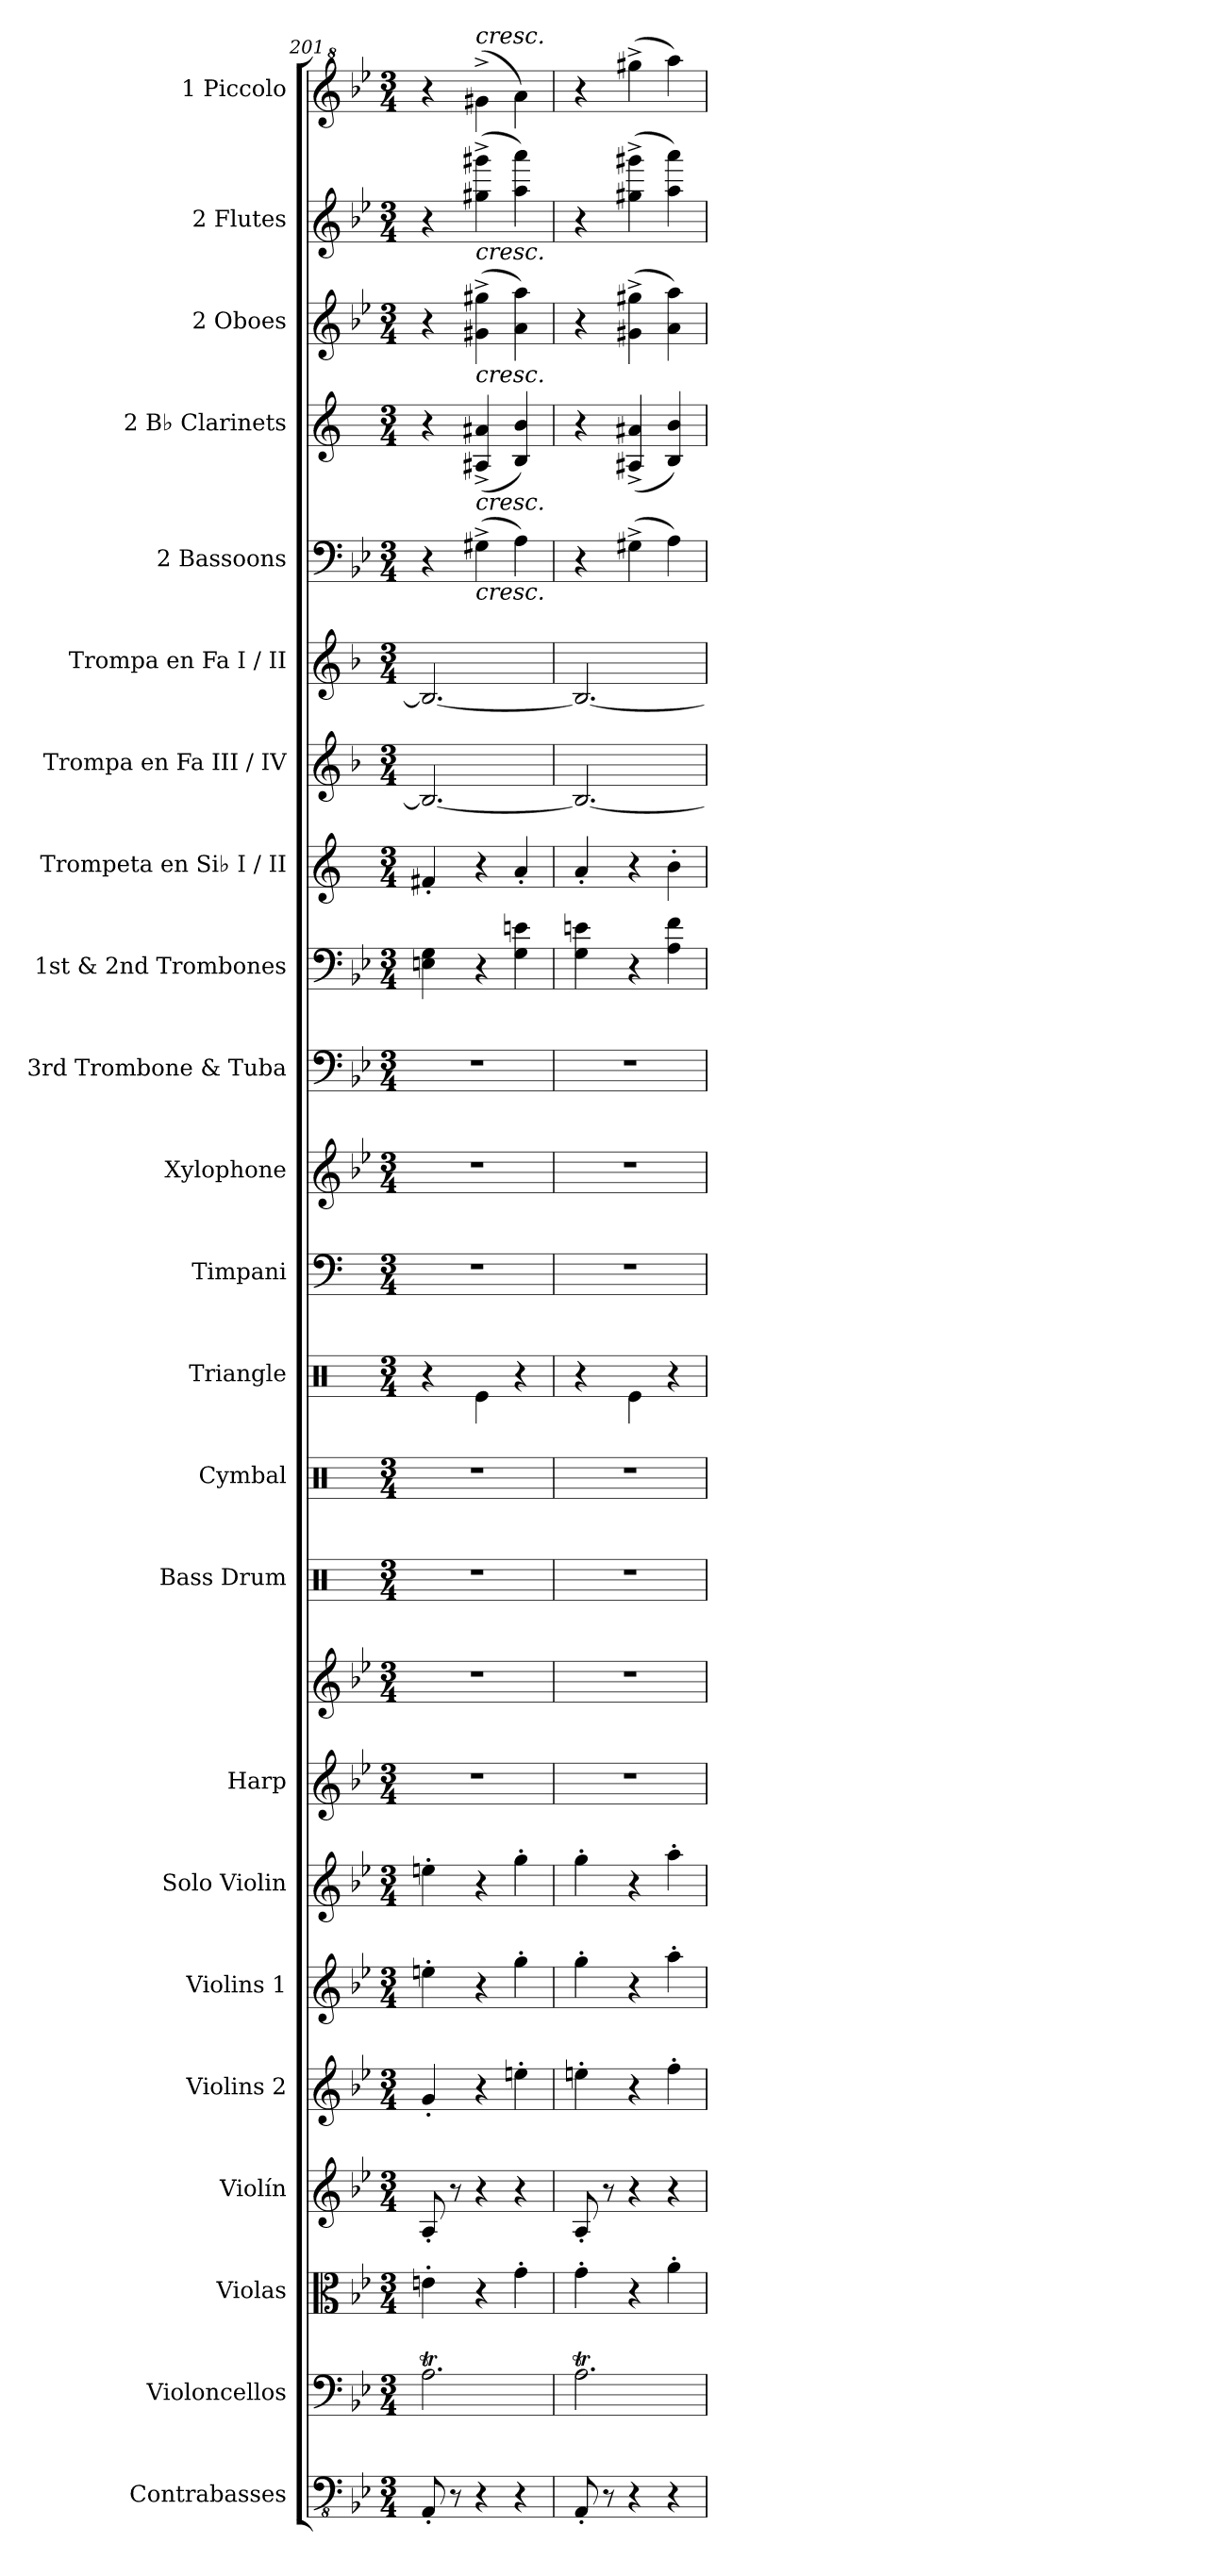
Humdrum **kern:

**kern	**kern	**kern	**kern	**kern	**kern	**kern	**kern	**kern	**kern	**kern	**kern	**kern	**kern	**kern	**kern	**kern	**kern	**kern	**kern	**kern	**kern	**kern	**kern
*part23	*part22	*part21	*part20	*part19	*part18	*part17	*part16	*part16	*part15	*part14	*part13	*part12	*part11	*part10	*part9	*part8	*part7	*part6	*part5	*part4	*part3	*part2	*part1
*staff24	*staff23	*staff22	*staff21	*staff20	*staff19	*staff18	*staff17	*staff16	*staff15	*staff14	*staff13	*staff12	*staff11	*staff10	*staff9	*staff8	*staff7	*staff6	*staff5	*staff4	*staff3	*staff2	*staff1
*I"Contrabasses	*I"Violoncellos	*I"Violas	*I"Violín	*I"Violins 2	*I"Violins 1	*I"Solo Violin	*I"Harp	*	*I"Bass Drum	*I"Cymbal	*I"Triangle	*I"Timpani	*I"Xylophone	*I"3rd Trombone     &amp; Tuba	*I"1st &amp; 2nd Trombones	*I"Trompeta en Si♭  I / II	*I"Trompa en Fa   III / IV	*I"Trompa en Fa I / II	*I"2 Bassoons	*I"2 B♭ Clarinets	*I"2 Oboes	*I"2 Flutes	*I"1 Piccolo
*I'Cbs.	*I'Vlcs.	*I'Vlas.	*I'Vln.	*I'Vlns. 2	*I'Vlns. 1	*I'S. Vln.	*I'Hrp.	*	*I'B. Dr.	*I'Cym.	*I'Trgl.	*I'Timp.	*I'Xyl.	*I'3rd Trb. &amp; Tba.	*I'1st &amp; 2nd    Trbs.	*I'Tpt. Si♭  I / II	*I'Trmp. Fa   III / IV	*I'Trmp. Fa I / II	*I'2 Bsns.	*I'2 B♭ Cls.	*I'2 Obs.	*I'2 Fls.	*I'1 Picc.
*clefFv4	*clefF4	*clefC3	*clefG2	*clefG2	*clefG2	*clefG2	*clefG2	*clefG2	*clefX	*clefX	*clefX	*clefF4	*clefG2	*clefF4	*clefF4	*clefG2	*clefG2	*clefG2	*clefF4	*clefG2	*clefG2	*clefG2	*clefG^2
*	*	*	*	*	*	*	*	*	*	*	*	*	*ITrd-7c-12	*	*	*ITrd1c2	*ITrd4c7	*ITrd4c7	*	*ITrd1c2	*	*	*ITrd-7c-12
*k[b-e-]	*k[b-e-]	*k[b-e-]	*k[b-e-]	*k[b-e-]	*k[b-e-]	*k[b-e-]	*k[b-e-]	*k[b-e-]	*k[]	*k[]	*k[]	*k[]	*k[b-e-]	*k[b-e-]	*k[b-e-]	*k[b-e-]	*k[b-e-]	*k[b-e-]	*k[b-e-]	*k[b-e-]	*k[b-e-]	*k[b-e-]	*k[b-e-]
*M3/4	*M3/4	*M3/4	*M3/4	*M3/4	*M3/4	*M3/4	*M3/4	*M3/4	*M3/4	*M3/4	*M3/4	*M3/4	*M3/4	*M3/4	*M3/4	*M3/4	*M3/4	*M3/4	*M3/4	*M3/4	*M3/4	*M3/4	*M3/4
=201	=201	=201	=201	=201	=201	=201	=201	=201	=201	=201	=201	=201	=201	=201	=201	=201	=201	=201	=201	=201	=201	=201	=201
8AAA'/	2.At\	4en'\	8A'/	4g'/	4een'\	4een'\	2.r	2.r	2.r	2.r	4r	2.r	2.r	2.r	4En\ 4G\	4en'/	2.E/_	2.E/_	4r	4r	4r	4r	4r
8r	.	.	8r	.	.	.	.	.	.	.	.	.	.	.	.	.	.	.	.	.	.	.	.
!	!	!	!	!	!	!	!	!	!	!	!	!	!	!	!	!	!	!	!	!	!	!	!LO:TX:a:i:t=cresc.
!	!	!	!	!	!	!	!	!	!	!	!	!	!	!	!	!	!	!	!	!	!	!LO:TX:b:i:t=cresc.	!
!	!	!	!	!	!	!	!	!	!	!	!	!	!	!	!	!	!	!	!	!	!LO:TX:b:i:t=cresc.	!	!
!	!	!	!	!	!	!	!	!	!	!	!	!	!	!	!	!	!	!	!	!LO:TX:b:i:t=cresc.	!	!	!
!	!	!	!	!	!	!	!	!	!	!	!	!	!	!	!	!	!	!	!LO:TX:b:i:t=cresc.	!	!	!	!
4r	.	4r	4r	4r	4r	4r	.	.	.	.	4Re\	.	.	.	4r	4r	.	.	(>4G#X^\	(<4G#X/^ 4g#X/^	(>4g#X\^ 4gg#X\^	(>4gg#X\^ 4ggg#X\^	(>4ggg#X^\
4r	.	4g'\	4r	4een'\	4gg'\	4gg'\	.	.	.	.	4r	.	.	.	4G\ 4en\	4g'/	.	.	4A\)	4A/ 4a/)	4a\ 4aa\)	4aa\ 4aaa\)	4aaa\)
=202	=202	=202	=202	=202	=202	=202	=202	=202	=202	=202	=202	=202	=202	=202	=202	=202	=202	=202	=202	=202	=202	=202	=202
8AAA'/	2.At\	4g'\	8A'/	4een'\	4gg'\	4gg'\	2.r	2.r	2.r	2.r	4r	2.r	2.r	2.r	4G\ 4en\	4g'/	2.E/_	2.E/_	4r	4r	4r	4r	4r
8r	.	.	8r	.	.	.	.	.	.	.	.	.	.	.	.	.	.	.	.	.	.	.	.
4r	.	4r	4r	4r	4r	4r	.	.	.	.	4Re\	.	.	.	4r	4r	.	.	(>4G#X^\	(<4G#X/^ 4g#X/^	(>4g#X\^ 4gg#X\^	(>4gg#X\^ 4ggg#X\^	(>4gggg#X^\
4r	.	4a'\	4r	4ff'\	4aa'\	4aa'\	.	.	.	.	4r	.	.	.	4A\ 4f\	4a'\	.	.	4A\)	4A/ 4a/)	4a\ 4aa\)	4aa\ 4aaa\)	4aaaa\)
=	=	=	=	=	=	=	=	=	=	=	=	=	=	=	=	=	=	=	=	=	=	=	=
*-	*-	*-	*-	*-	*-	*-	*-	*-	*-	*-	*-	*-	*-	*-	*-	*-	*-	*-	*-	*-	*-	*-	*-
